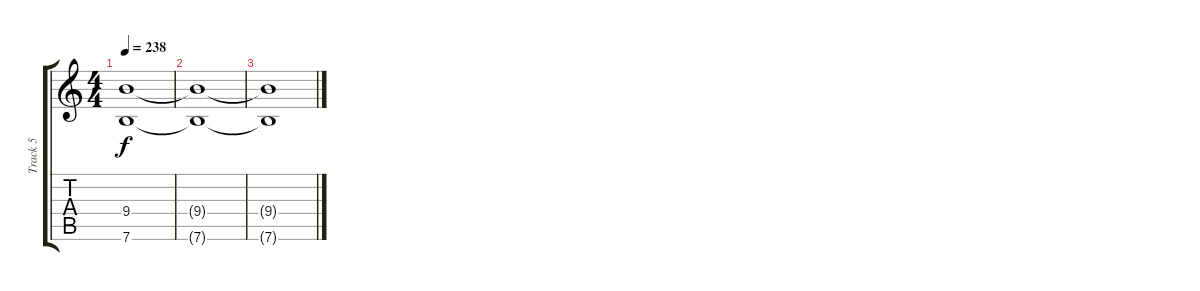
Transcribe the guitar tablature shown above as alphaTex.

\track ("Track 5" "Track 5") {instrument overdrivenguitar}
\staff {score tabs}
\tuning (E4 B3 G3 D3 A2 E2) {hide}
\ts (4 4)
\tempo 238
\clef g2
\ks c
(9.4{t} 7.6{t}).1{dy f} |
(9.4{t} 7.6{t}).1 |
(9.4{t} 7.6{t}).1
